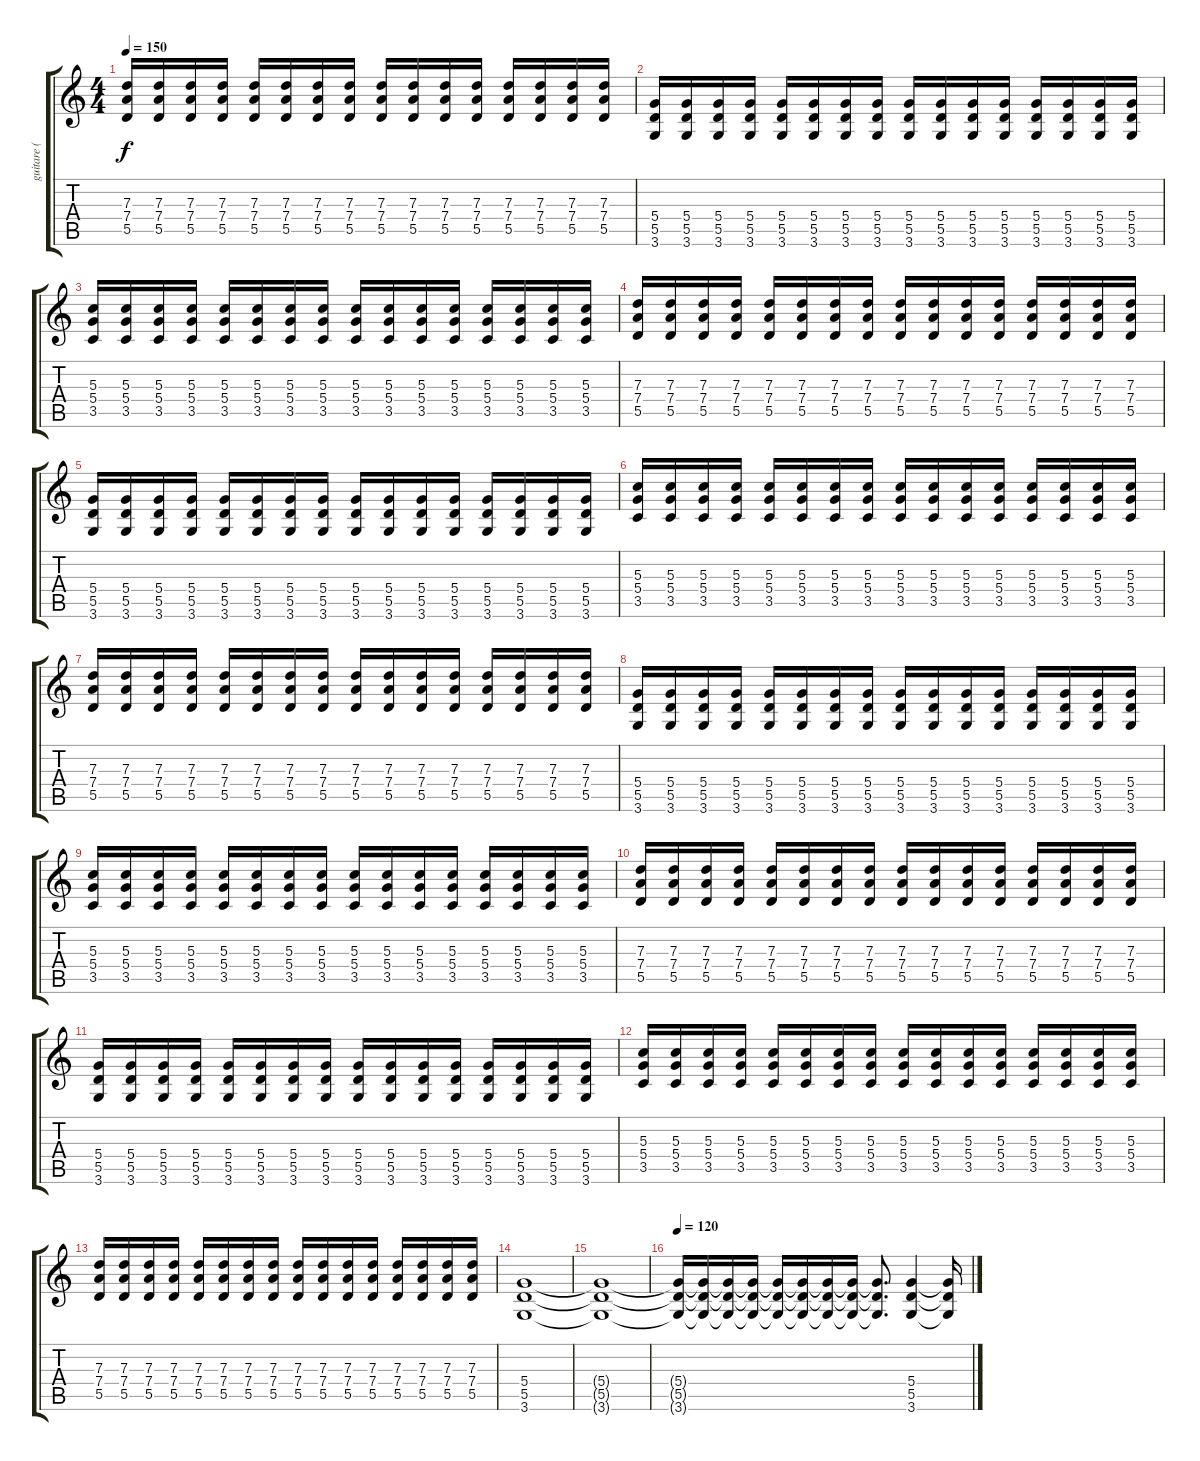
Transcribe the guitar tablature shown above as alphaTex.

\track ("guitare ( Guillaume ) " "guitare ( ") {instrument electricguitarclean}
\staff {score tabs}
\tuning (E4 B3 G3 D3 A2 E2) {hide}
\ts (4 4)
\tempo 150
\clef g2
\ks c
(7.3 7.4 5.5).16{dy f} (7.3 7.4 5.5).16 (7.3 7.4 5.5).16 (7.3 7.4 5.5).16 (7.3 7.4 5.5).16 (7.3 7.4 5.5).16 (7.3 7.4 5.5).16 (7.3 7.4 5.5).16 (7.3 7.4 5.5).16 (7.3 7.4 5.5).16 (7.3 7.4 5.5).16 (7.3 7.4 5.5).16 (7.3 7.4 5.5).16 (7.3 7.4 5.5).16 (7.3 7.4 5.5).16 (7.3 7.4 5.5).16 |
(5.4 5.5 3.6).16 (5.4 5.5 3.6).16 (5.4 5.5 3.6).16 (5.4 5.5 3.6).16 (5.4 5.5 3.6).16 (5.4 5.5 3.6).16 (5.4 5.5 3.6).16 (5.4 5.5 3.6).16 (5.4 5.5 3.6).16 (5.4 5.5 3.6).16 (5.4 5.5 3.6).16 (5.4 5.5 3.6).16 (5.4 5.5 3.6).16 (5.4 5.5 3.6).16 (5.4 5.5 3.6).16 (5.4 5.5 3.6).16 |
(5.3 5.4 3.5).16 (5.3 5.4 3.5).16 (5.3 5.4 3.5).16 (5.3 5.4 3.5).16 (5.3 5.4 3.5).16 (5.3 5.4 3.5).16 (5.3 5.4 3.5).16 (5.3 5.4 3.5).16 (5.3 5.4 3.5).16 (5.3 5.4 3.5).16 (5.3 5.4 3.5).16 (5.3 5.4 3.5).16 (5.3 5.4 3.5).16 (5.3 5.4 3.5).16 (5.3 5.4 3.5).16 (5.3 5.4 3.5).16 |
(7.3 7.4 5.5).16 (7.3 7.4 5.5).16 (7.3 7.4 5.5).16 (7.3 7.4 5.5).16 (7.3 7.4 5.5).16 (7.3 7.4 5.5).16 (7.3 7.4 5.5).16 (7.3 7.4 5.5).16 (7.3 7.4 5.5).16 (7.3 7.4 5.5).16 (7.3 7.4 5.5).16 (7.3 7.4 5.5).16 (7.3 7.4 5.5).16 (7.3 7.4 5.5).16 (7.3 7.4 5.5).16 (7.3 7.4 5.5).16 |
(5.4 5.5 3.6).16 (5.4 5.5 3.6).16 (5.4 5.5 3.6).16 (5.4 5.5 3.6).16 (5.4 5.5 3.6).16 (5.4 5.5 3.6).16 (5.4 5.5 3.6).16 (5.4 5.5 3.6).16 (5.4 5.5 3.6).16 (5.4 5.5 3.6).16 (5.4 5.5 3.6).16 (5.4 5.5 3.6).16 (5.4 5.5 3.6).16 (5.4 5.5 3.6).16 (5.4 5.5 3.6).16 (5.4 5.5 3.6).16 |
(5.3 5.4 3.5).16 (5.3 5.4 3.5).16 (5.3 5.4 3.5).16 (5.3 5.4 3.5).16 (5.3 5.4 3.5).16 (5.3 5.4 3.5).16 (5.3 5.4 3.5).16 (5.3 5.4 3.5).16 (5.3 5.4 3.5).16 (5.3 5.4 3.5).16 (5.3 5.4 3.5).16 (5.3 5.4 3.5).16 (5.3 5.4 3.5).16 (5.3 5.4 3.5).16 (5.3 5.4 3.5).16 (5.3 5.4 3.5).16 |
(7.3 7.4 5.5).16 (7.3 7.4 5.5).16 (7.3 7.4 5.5).16 (7.3 7.4 5.5).16 (7.3 7.4 5.5).16 (7.3 7.4 5.5).16 (7.3 7.4 5.5).16 (7.3 7.4 5.5).16 (7.3 7.4 5.5).16 (7.3 7.4 5.5).16 (7.3 7.4 5.5).16 (7.3 7.4 5.5).16 (7.3 7.4 5.5).16 (7.3 7.4 5.5).16 (7.3 7.4 5.5).16 (7.3 7.4 5.5).16 |
(5.4 5.5 3.6).16 (5.4 5.5 3.6).16 (5.4 5.5 3.6).16 (5.4 5.5 3.6).16 (5.4 5.5 3.6).16 (5.4 5.5 3.6).16 (5.4 5.5 3.6).16 (5.4 5.5 3.6).16 (5.4 5.5 3.6).16 (5.4 5.5 3.6).16 (5.4 5.5 3.6).16 (5.4 5.5 3.6).16 (5.4 5.5 3.6).16 (5.4 5.5 3.6).16 (5.4 5.5 3.6).16 (5.4 5.5 3.6).16 |
(5.3 5.4 3.5).16 (5.3 5.4 3.5).16 (5.3 5.4 3.5).16 (5.3 5.4 3.5).16 (5.3 5.4 3.5).16 (5.3 5.4 3.5).16 (5.3 5.4 3.5).16 (5.3 5.4 3.5).16 (5.3 5.4 3.5).16 (5.3 5.4 3.5).16 (5.3 5.4 3.5).16 (5.3 5.4 3.5).16 (5.3 5.4 3.5).16 (5.3 5.4 3.5).16 (5.3 5.4 3.5).16 (5.3 5.4 3.5).16 |
(7.3 7.4 5.5).16 (7.3 7.4 5.5).16 (7.3 7.4 5.5).16 (7.3 7.4 5.5).16 (7.3 7.4 5.5).16 (7.3 7.4 5.5).16 (7.3 7.4 5.5).16 (7.3 7.4 5.5).16 (7.3 7.4 5.5).16 (7.3 7.4 5.5).16 (7.3 7.4 5.5).16 (7.3 7.4 5.5).16 (7.3 7.4 5.5).16 (7.3 7.4 5.5).16 (7.3 7.4 5.5).16 (7.3 7.4 5.5).16 |
(5.4 5.5 3.6).16 (5.4 5.5 3.6).16 (5.4 5.5 3.6).16 (5.4 5.5 3.6).16 (5.4 5.5 3.6).16 (5.4 5.5 3.6).16 (5.4 5.5 3.6).16 (5.4 5.5 3.6).16 (5.4 5.5 3.6).16 (5.4 5.5 3.6).16 (5.4 5.5 3.6).16 (5.4 5.5 3.6).16 (5.4 5.5 3.6).16 (5.4 5.5 3.6).16 (5.4 5.5 3.6).16 (5.4 5.5 3.6).16 |
(5.3 5.4 3.5).16 (5.3 5.4 3.5).16 (5.3 5.4 3.5).16 (5.3 5.4 3.5).16 (5.3 5.4 3.5).16 (5.3 5.4 3.5).16 (5.3 5.4 3.5).16 (5.3 5.4 3.5).16 (5.3 5.4 3.5).16 (5.3 5.4 3.5).16 (5.3 5.4 3.5).16 (5.3 5.4 3.5).16 (5.3 5.4 3.5).16 (5.3 5.4 3.5).16 (5.3 5.4 3.5).16 (5.3 5.4 3.5).16 |
(7.3 7.4 5.5).16 (7.3 7.4 5.5).16 (7.3 7.4 5.5).16 (7.3 7.4 5.5).16 (7.3 7.4 5.5).16 (7.3 7.4 5.5).16 (7.3 7.4 5.5).16 (7.3 7.4 5.5).16 (7.3 7.4 5.5).16 (7.3 7.4 5.5).16 (7.3 7.4 5.5).16 (7.3 7.4 5.5).16 (7.3 7.4 5.5).16 (7.3 7.4 5.5).16 (7.3 7.4 5.5).16 (7.3 7.4 5.5).16 |
(5.4 5.5 3.6).1 |
(5.4{t} 5.5{t} 3.6{t}).1 |
\tempo 120
(5.4{t} 5.5{t} 3.6{t}).16 (5.4{t} 5.5{t} 3.6{t}).16 (5.4{t} 5.5{t} 3.6{t}).16 (5.4{t} 5.5{t} 3.6{t}).16 (5.4{t} 5.5{t} 3.6{t}).16 (5.4{t} 5.5{t} 3.6{t}).16 (5.4{t} 5.5{t} 3.6{t}).16 (5.4{t} 5.5{t} 3.6{t}).16 (5.4{t} 5.5{t} 3.6{t}).8{d} (5.4 5.5 3.6).4 (5.4{t} 5.5{t} 3.6{t}).16
